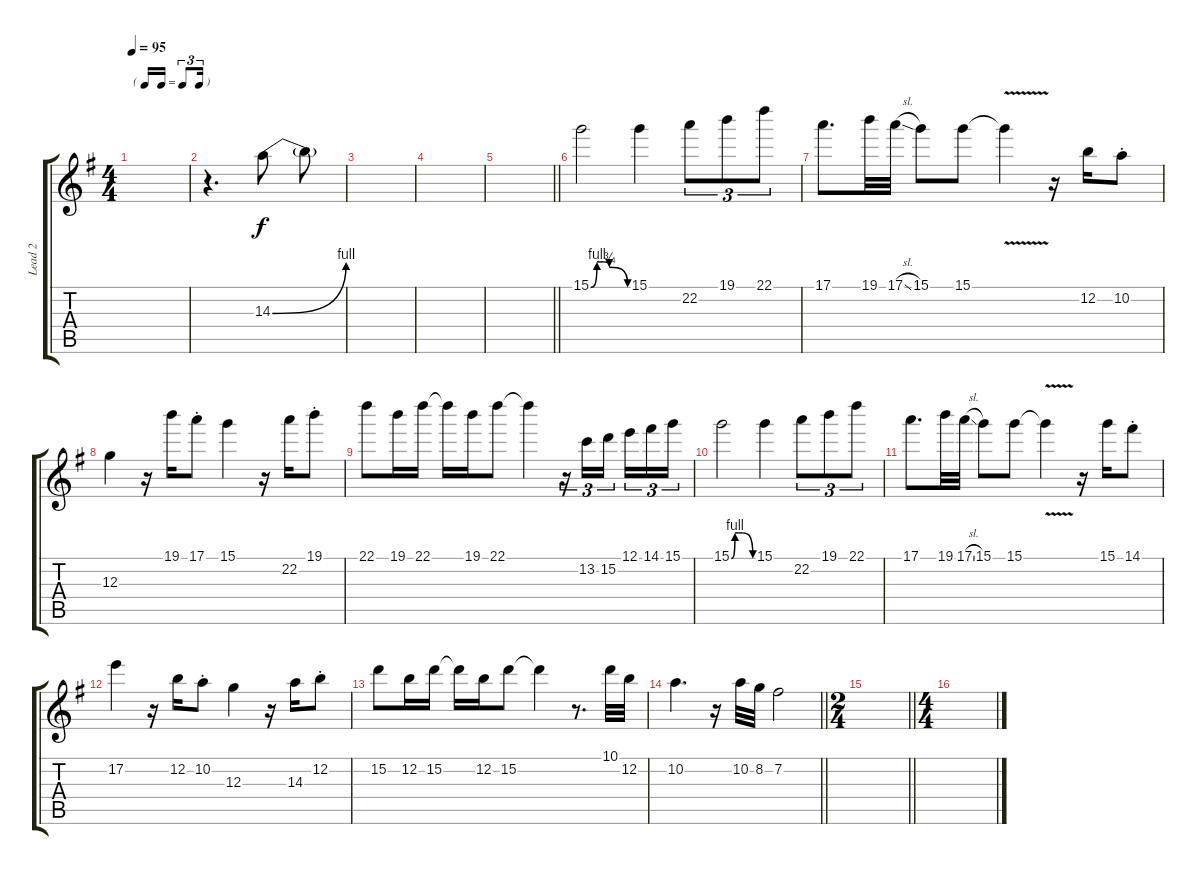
\track ("Lead 2 " "Lead 2 ") {instrument overdrivenguitar}
\staff {score tabs}
\tuning (E4 B3 G3 D3 A2 E2) {hide}
\ts (4 4)
\tf triplet16th
\tempo 95
\clef g2
\ks eminor
|
r.4{d} 14.3{be (bend 0 0 60 4)}.8 14.3{t}.8 |
|
|
\barLineRight lightlight
|
15.1{be (custom 0 0 10 4 20 4 30 3 60 0)}.2 15.1.4 22.2.8{tu (3 2)} 19.1.8{tu (3 2)} 22.1.8{tu (3 2)} |
17.1.8{d} 19.1.32 17.1{sl}.32 15.1.8 15.1.8 15.1{v t}.4 r.16 12.2.16 10.2{st}.8 |
12.3.4 r.16 19.1.16 17.1{st}.8 15.1.4 r.16 22.2.16 19.1{st}.8 |
22.1.8 19.1.16 22.1.16 22.1{t}.16 19.1.16 22.1.8 22.1{t}.4 r.16{tu (3 2)} 13.2.16{tu (3 2)} 15.2.16{tu (3 2) beam splitsecondary} 12.1.16{tu (3 2)} 14.1.16{tu (3 2)} 15.1.16{tu (3 2)} |
15.1{be (custom 0 0 10 4 20 4 30 4 60 0)}.2 15.1.4 22.2.8{tu (3 2)} 19.1.8{tu (3 2)} 22.1.8{tu (3 2)} |
17.1.8{d} 19.1.32 17.1{sl}.32 15.1.8 15.1.8 15.1{v t}.4 r.16 15.1.16 14.1{st}.8 |
17.2.4 r.16 12.2.16 10.2{st}.8 12.3.4 r.16 14.3.16 12.2{st}.8 |
15.2.8 12.2.16 15.2.16 15.2{t}.16 12.2.16 15.2.8 15.2{t}.4 r.8{d} 10.1.32 12.2.32 |
\barLineRight lightlight
10.2.4{d} r.16 10.2.32 8.2.32 7.2.2 |
\ts (2 4)
\barLineRight lightlight
|
\ts (4 4)
